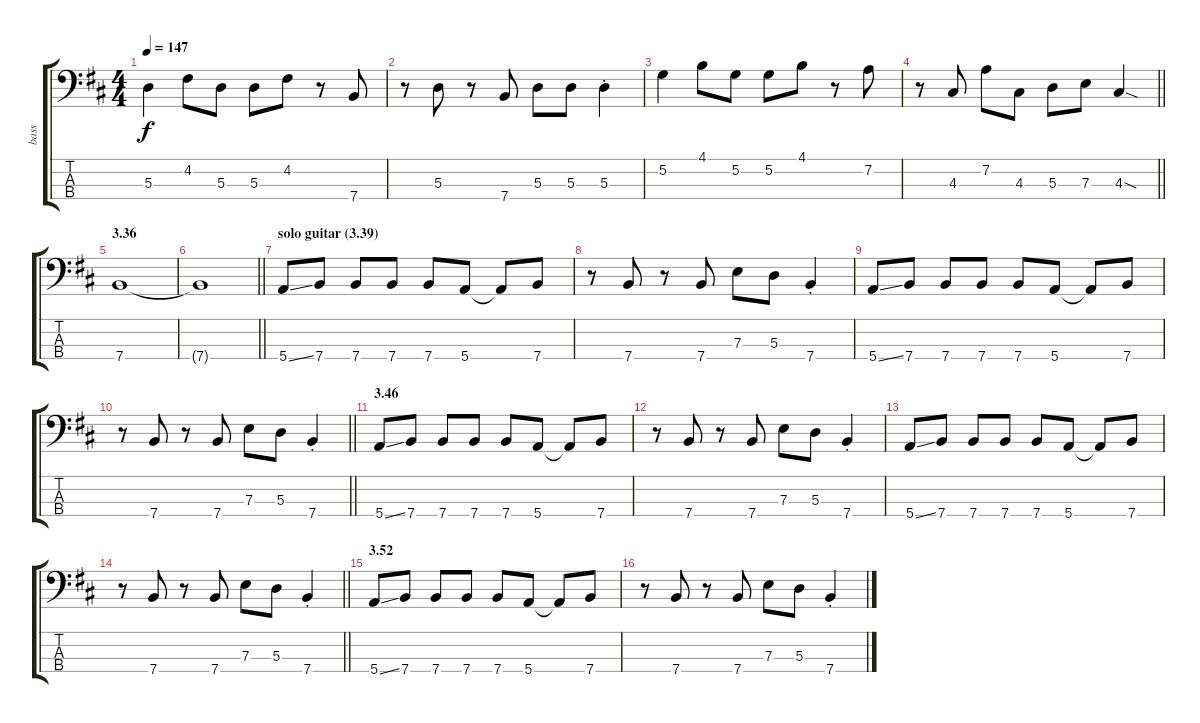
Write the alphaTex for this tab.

\track ("bass" "bass") {instrument electricbassfinger}
\staff {score tabs}
\tuning (G2 D2 A1 E1) {hide}
\ts (4 4)
\tempo 147
\clef f4
\ks d
5.3.4{dy f} 4.2.8 5.3.8 5.3.8 4.2.8 r.8 7.4.8 |
r.8 5.3.8 r.8 7.4.8 5.3.8 5.3.8 5.3{st}.4 |
5.2.4 4.1.8 5.2.8 5.2.8 4.1.8 r.8 7.2.8 |
\barLineRight lightlight
r.8 4.3.8 7.2.8 4.3.8 5.3.8 7.3.8 4.3{sod}.4 |
\section ("" "3.36")
7.4.1 |
\barLineRight lightlight
7.4{t}.1 |
\section ("" "solo guitar (3.39)")
5.4{ss}.8 7.4.8 7.4.8 7.4.8 7.4.8 5.4.8 5.4{t}.8 7.4.8 |
r.8 7.4.8 r.8 7.4.8 7.3.8 5.3.8 7.4{st}.4 |
5.4{ss}.8 7.4.8 7.4.8 7.4.8 7.4.8 5.4.8 5.4{t}.8 7.4.8 |
\barLineRight lightlight
r.8 7.4.8 r.8 7.4.8 7.3.8 5.3.8 7.4{st}.4 |
\section ("" "3.46")
5.4{ss}.8 7.4.8 7.4.8 7.4.8 7.4.8 5.4.8 5.4{t}.8 7.4.8 |
r.8 7.4.8 r.8 7.4.8 7.3.8 5.3.8 7.4{st}.4 |
5.4{ss}.8 7.4.8 7.4.8 7.4.8 7.4.8 5.4.8 5.4{t}.8 7.4.8 |
\barLineRight lightlight
r.8 7.4.8 r.8 7.4.8 7.3.8 5.3.8 7.4{st}.4 |
\section ("" "3.52")
5.4{ss}.8 7.4.8 7.4.8 7.4.8 7.4.8 5.4.8 5.4{t}.8 7.4.8 |
r.8 7.4.8 r.8 7.4.8 7.3.8 5.3.8 7.4{st}.4
